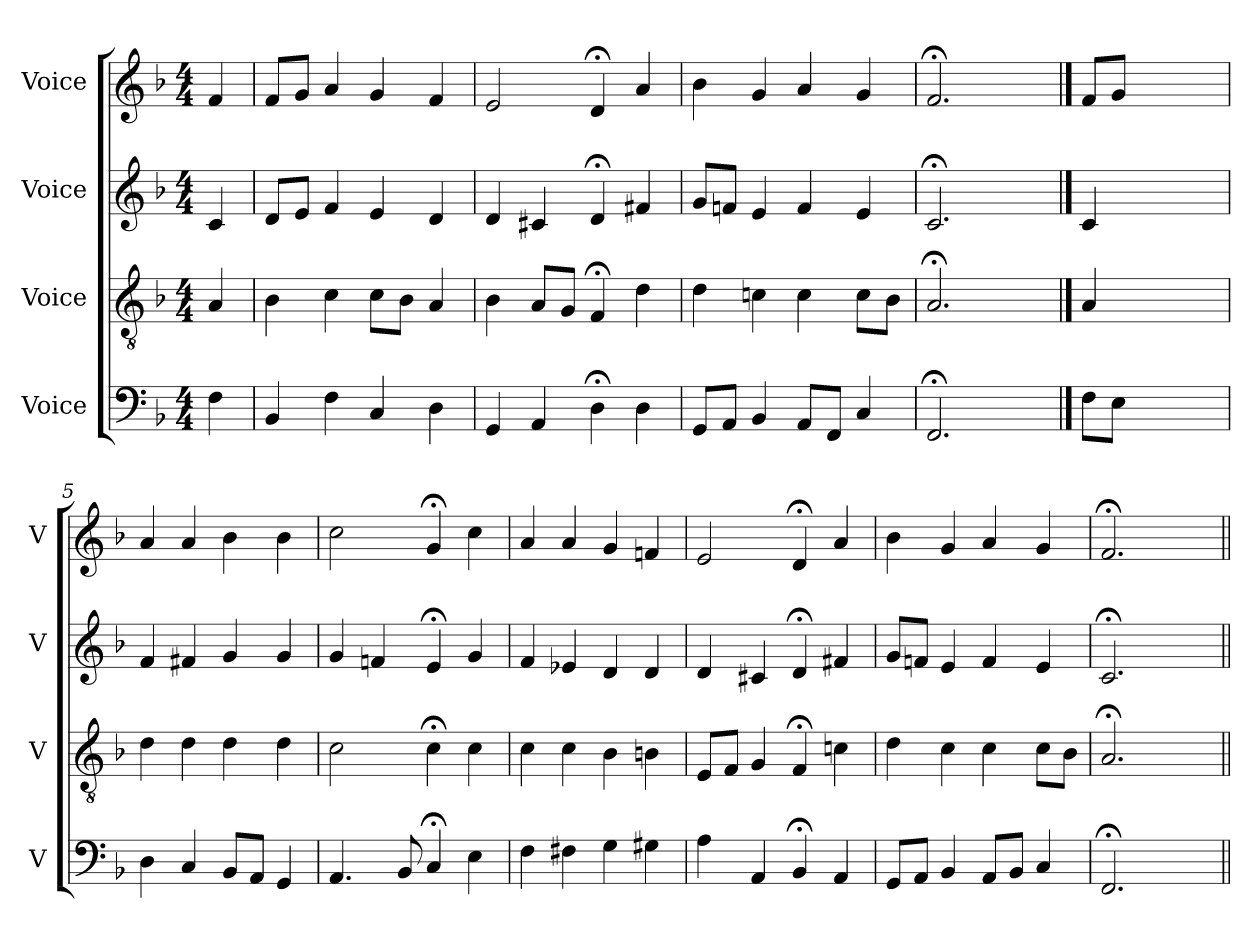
**kern	**kern	**kern	**kern
*part4	*part3	*part2	*part1
*staff4	*staff3	*staff2	*staff1
*I"Voice	*I"Voice	*I"Voice	*I"Voice
*I'V	*I'V	*I'V	*I'V
*clefF4	*clefGv2	*clefG2	*clefG2
*k[b-]	*k[b-]	*k[b-]	*k[b-]
*M4/4	*M4/4	*M4/4	*M4/4
*MM100	*MM100	*MM100	*MM100
=	=	=	=
4F\	4A/	4c/	4f/
=1	=1	=1	=1
4BB-/	4B-\	8d/L	8f/L
.	.	8e/J	8g/J
4F\	4c\	4f/	4a/
4C/	8c\L	4e/	4g/
.	8B-\J	.	.
4D\	4A/	4d/	4f/
=2	=2	=2	=2
4GG/	4B-\	4d/	2e/
4AA/	8A/L	4c#X/	.
.	8G/J	.	.
4D;\	4F;/	4d;/	4d;/
4D\	4d\	4f#X/	4a/
=3	=3	=3	=3
8GG/L	4d\	8g/L	4b-\
8AA/J	.	8fn/J	.
4BB-/	4cn\	4e/	4g/
8AA/L	4c\	4f/	4a/
8FF/J	.	.	.
4C/	8c\L	4e/	4g/
.	8B-\J	.	.
=4	=4	=4	=4
2.FF;/	2.A;/	2.c;/	2.f;/
4ryy	4ryy	4ryy	4ryy
==	==	==	==
8F\L	4A/	4c/	8f/L
8E\J	.	.	8g/J
2.ryy	2.ryy	2.ryy	2.ryy
!!LO:LB:g=z
=5	=5	=5	=5
4D\	4d\	4f/	4a/
4C/	4d\	4f#X/	4a/
8BB-/L	4d\	4g/	4b-\
8AA/J	.	.	.
4GG/	4d\	4g/	4b-\
=6	=6	=6	=6
4.AA/	2c\	4g/	2cc\
.	.	4fn/	.
8BB-/	.	.	.
4C;/	4c;\	4e;/	4g;/
4E\	4c\	4g/	4cc\
=7	=7	=7	=7
4F\	4c\	4f/	4a/
4F#X\	4c\	4e-X/	4a/
4G\	4B-\	4d/	4g/
4G#X\	4Bn\	4d/	4fn/
=8	=8	=8	=8
4A\	8E/L	4d/	2e/
.	8F/J	.	.
4AA/	4G/	4c#X/	.
4BB-;/	4F;/	4d;/	4d;/
4AA/	4cn\	4f#X/	4a/
=9	=9	=9	=9
8GG/L	4d\	8g/L	4b-\
8AA/J	.	8fn/J	.
4BB-/	4c\	4e/	4g/
8AA/L	4c\	4f/	4a/
8BB-/J	.	.	.
4C/	8c\L	4e/	4g/
.	8B-\J	.	.
!!LO:LB:g=z
=10	=10	=10	=10
2.FF;/	2.A;/	2.c;/	2.f;/
4ryy	4ryy	4ryy	4ryy
=||	=||	=||	=||
*-	*-	*-	*-
